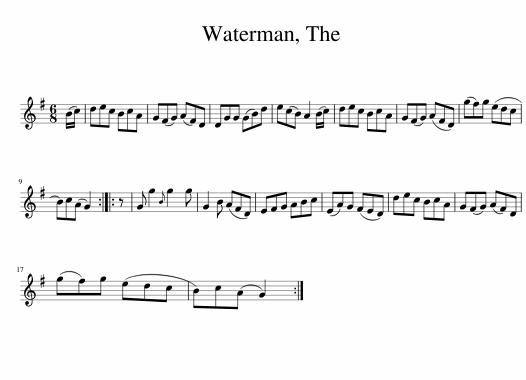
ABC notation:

X:1
L:1/8
M:6/8
I:linebreak $
K:G
V:1 treble
V:1
 (B/c/) | dec BcA | G(FG) (AF)D | DGG (GB)d | e(cB) A2 (B/c/) | %5
 dec BcA | G(FG) (AFD) | (gf)g (edc |$ B)c(A G2) :: z | %10
 G g2{B} g2 g | G2 B (AFD) | EFG ABc | (EA)G (FED) | dec BcA | %15
 G(FG) (AF)D |$ (gf)g (edc | B)c(A G2) :| %18
